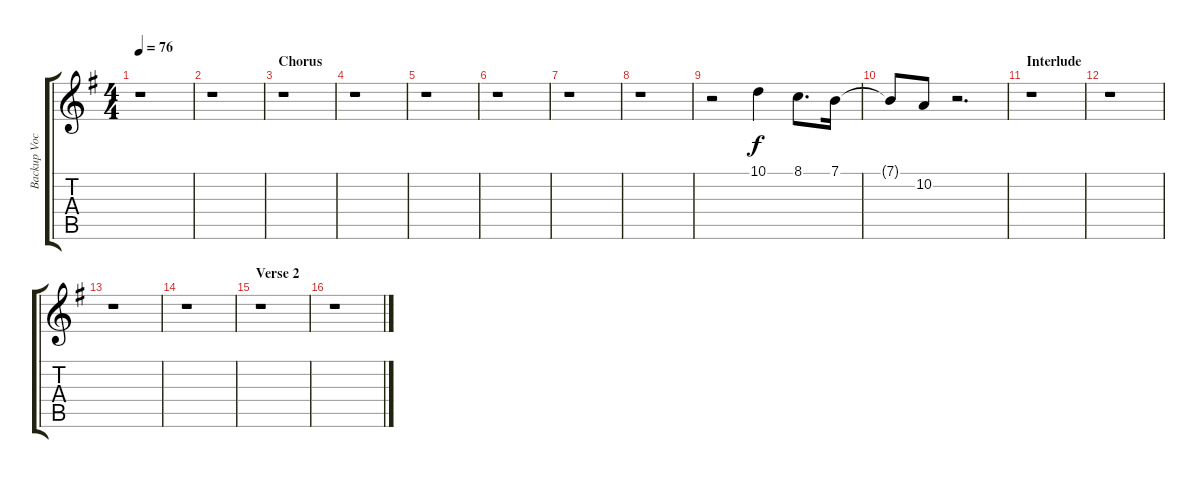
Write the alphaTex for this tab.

\track ("Backup Vocal" "Backup Voc") {instrument voiceoohs}
\staff {score tabs}
\tuning (E4 B3 G3 D3 A2 E2) {hide}
\ts (4 4)
\tempo 76
\clef g2
\ks eminor
r.1{dy f} |
r.1 |
\section ("" "Chorus")
r.1 |
r.1 |
r.1 |
r.1 |
r.1 |
r.1 |
r.2 10.1.4 8.1.8{d} 7.1.16 |
7.1{t}.8 10.2.8 r.2{d} |
\section ("" "Interlude")
r.1 |
r.1 |
r.1 |
r.1 |
\section ("" "Verse 2")
r.1 |
r.1
